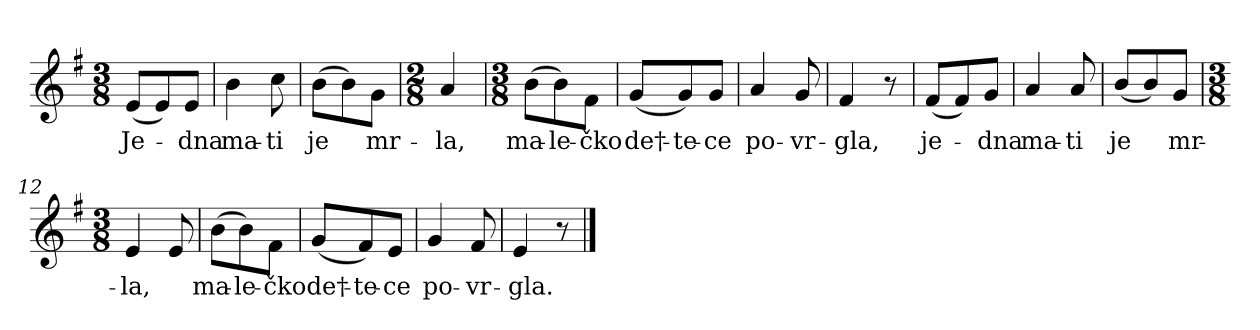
**kern	**text
*part1	*part1
*staff1	*staff1
*clefG2	*
*k[f#]	*
*G:	*
*M3/8	*
=1	=1
!	!LO:LY:b
(<8e/L	Je-
8e/)	.
!	!LO:LY:b
8e/J	-dna
=2	=2
!	!LO:LY:b
4b\	ma-
!	!LO:LY:b
8cc\	-ti
=3	=3
!	!LO:LY:b
(>8b\L	je
8b\)	.
!	!LO:LY:b
8g\J	mr-
=4	=4
*M2/8	*
!	!LO:LY:b
4a/	-la,
=5	=5
*M3/8	*
!	!LO:LY:b
(>8b\L	ma-
!	!LO:LY:b
8b\)	-le-
!	!LO:LY:b
8f#\J	-čko
=6	=6
!	!LO:LY:b
(<8g/L	de†-
!	!LO:LY:b
8g/)	-te-
!	!LO:LY:b
8g/J	-ce
=7	=7
!	!LO:LY:b
4a/	po-
!	!LO:LY:b
8g/	-vr-
=8	=8
!	!LO:LY:b
4f#/	-gla,
8r	.
=9	=9
!	!LO:LY:b
(<8f#/L	je-
8f#/)	.
!	!LO:LY:b
8g/J	-dna
=10	=10
!	!LO:LY:b
4a/	ma-
!	!LO:LY:b
8a/	-ti
!!LO:LB:g=z
=11	=11
!	!LO:LY:b
(<8b/L	je
8b/)	.
!	!LO:LY:b
8g/J	mr-
=12	=12
*M3/8	*
!	!LO:LY:b
4e/	-la,
8e/	.
=13	=13
!	!LO:LY:b
(>8b\L	ma-
!	!LO:LY:b
8b\)	-le-
!	!LO:LY:b
8f#\J	-čko
=14	=14
!	!LO:LY:b
(<8g/L	de†-
!	!LO:LY:b
8f#/)	-te-
!	!LO:LY:b
8e/J	-ce
=15	=15
!	!LO:LY:b
4g/	po-
!	!LO:LY:b
8f#/	-vr-
=16	=16
!	!LO:LY:b
4e/	-gla.
8r	.
==	==
*-	*-
